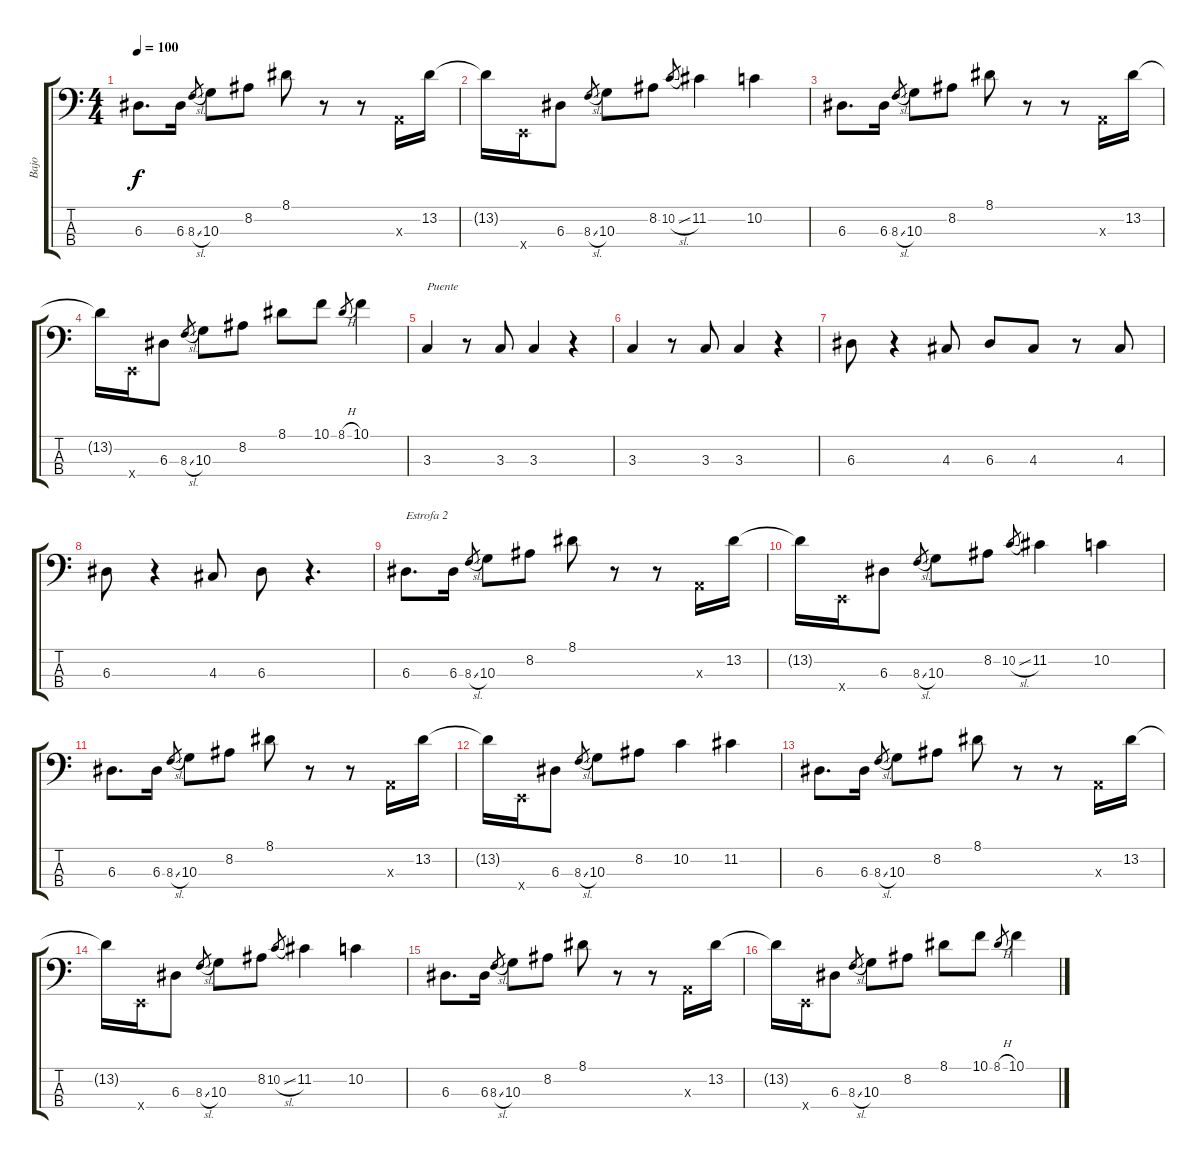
\track ("Bajo" "Bajo") {instrument fretlessbass}
\staff {score tabs}
\tuning (G2 D2 A1 E1) {hide}
\ts (4 4)
\tempo 100
\clef f4
\ks c
6.3.8{d dy f} 6.3.16 8.3{sl}.8{gr} 10.3.8 8.2.8 8.1.8 r.8 r.8 0.3{x}.16 13.2.16 |
13.2{t}.16 0.4{x}.16 6.3.8 8.3{sl}.8{gr} 10.3.8 8.2.8 10.2{sl}.8{gr} 11.2.4 10.2.4 |
6.3.8{d} 6.3.16 8.3{sl}.8{gr} 10.3.8 8.2.8 8.1.8 r.8 r.8 0.3{x}.16 13.2.16 |
13.2{t}.16 0.4{x}.16 6.3.8 8.3{sl}.8{gr} 10.3.8 8.2.8 8.1.8 10.1.8 8.1{h}.8{gr} 10.1.4 |
3.3.4{txt "Puente"} r.8 3.3.8 3.3.4 r.4 |
3.3.4 r.8 3.3.8 3.3.4 r.4 |
6.3.8 r.4 4.3.8 6.3.8 4.3.8 r.8 4.3.8 |
6.3.8 r.4 4.3.8 6.3.8 r.4{d} |
6.3.8{d txt "Estrofa 2"} 6.3.16 8.3{sl}.8{gr} 10.3.8 8.2.8 8.1.8 r.8 r.8 0.3{x}.16 13.2.16 |
13.2{t}.16 0.4{x}.16 6.3.8 8.3{sl}.8{gr} 10.3.8 8.2.8 10.2{sl}.8{gr} 11.2.4 10.2.4 |
6.3.8{d} 6.3.16 8.3{sl}.8{gr} 10.3.8 8.2.8 8.1.8 r.8 r.8 0.3{x}.16 13.2.16 |
13.2{t}.16 0.4{x}.16 6.3.8 8.3{sl}.8{gr} 10.3.8 8.2.8 10.2.4 11.2.4 |
6.3.8{d} 6.3.16 8.3{sl}.8{gr} 10.3.8 8.2.8 8.1.8 r.8 r.8 0.3{x}.16 13.2.16 |
13.2{t}.16 0.4{x}.16 6.3.8 8.3{sl}.8{gr} 10.3.8 8.2.8 10.2{sl}.8{gr} 11.2.4 10.2.4 |
6.3.8{d} 6.3.16 8.3{sl}.8{gr} 10.3.8 8.2.8 8.1.8 r.8 r.8 0.3{x}.16 13.2.16 |
13.2{t}.16 0.4{x}.16 6.3.8 8.3{sl}.8{gr} 10.3.8 8.2.8 8.1.8 10.1.8 8.1{h}.8{gr} 10.1.4
